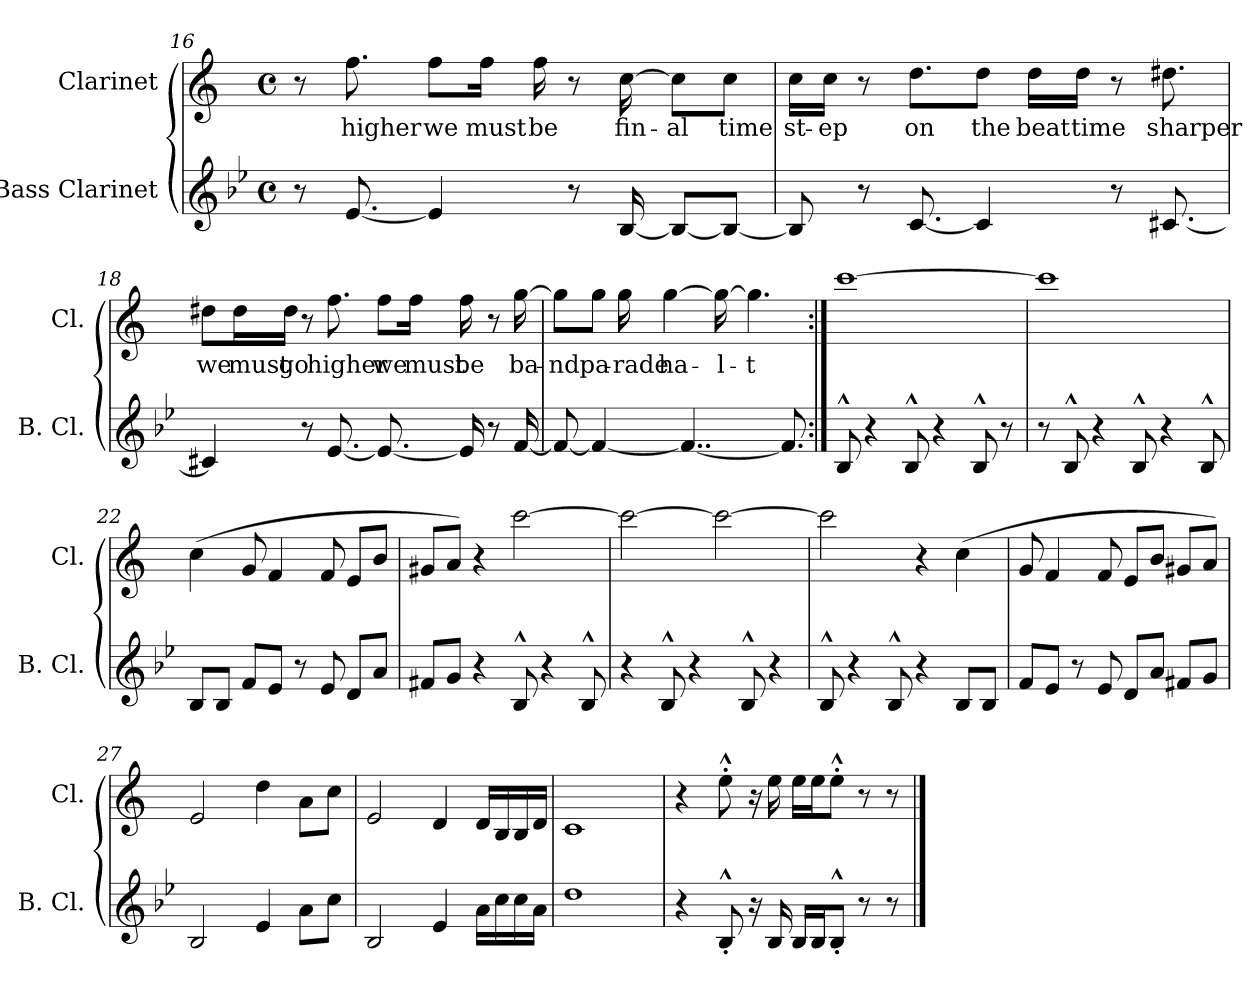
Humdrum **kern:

**kern	**kern	**text
*part2	*part1	*part1
*staff2	*staff1	*staff1
*I"Bass Clarinet	*I"Clarinet	*
*I'B. Cl.	*I'Cl.	*
*clefG2	*clefG2	*
*ITrd8c14	*ITrd1c2	*
*k[b-e-]	*k[b-e-]	*
*M4/4	*M4/4	*
*met(c)	*met(c)	*
=16	=16	=16
8r	8r	.
[8.E-	8.ee-	higher
4E-]	8ee-L	we
.	16ee-Jk	must
.	16ee-	be
8r	8r	.
[16BB-	[16b-	fin-
8BB-L_	8b-L]	-al
8BB-J_	8b-J	time
=17	=17	=17
8BB-]	16b-LL	st-
.	16b-JJ	-ep
8r	8r	.
[8.C	8.ccL	on
4C]	8ccJ	the
.	16ccLL	beat
.	16ccJJ	time
8r	8r	.
[8.C#X	8.cc#X	sharper
=18	=18	=18
4C#X]	8cc#XL	we
.	16cc#L	must
.	16cc#JJ	go
8r	8r	.
[8.E-	8.ee-	higher
8.E-_	8ee-L	we
.	16ee-Jk	must
16E-]	16ee-	be
8r	8r	.
[16F	[16ff	ba-
=19	=19	=19
8F_	8ffL]	-nd
4F_	8ffJ	pa-
.	16ff	-rade
.	[4ff	ha-
4..F_	.	.
.	16ff_	-l-
.	4.ff]	-t
8.F]	.	.
=20:|!	=20:|!	=20:|!
*	*MM150	*
8BB-^^	[1bb-	.
4r	.	.
8BB-^^	.	.
4r	.	.
8BB-^^	.	.
8r	.	.
=21	=21	=21
8r	1bb-]	.
8BB-^^	.	.
4r	.	.
8BB-^^	.	.
4r	.	.
8BB-^^	.	.
=22	=22	=22
8BB-L	(4b-	.
8BB-J	.	.
8FL	8f	.
8E-J	4e-	.
8r	.	.
8E-	8e-	.
8DL	8dL	.
8AJ	8aJ	.
=23	=23	=23
8F#XL	8f#XL	.
8GJ	8gJ)	.
4r	4r	.
8BB-^^	[2bb-	.
4r	.	.
8BB-^^	.	.
=24	=24	=24
4r	2bb-_	.
8BB-^^	.	.
4r	.	.
.	2bb-_	.
8BB-^^	.	.
4r	.	.
=25	=25	=25
8BB-^^	2bb-]	.
4r	.	.
8BB-^^	.	.
4r	4r	.
8BB-L	(4b-	.
8BB-J	.	.
=26	=26	=26
8FL	8f	.
8E-J	4e-	.
8r	.	.
8E-	8e-	.
8DL	8dL	.
8AJ	8aJ	.
8F#XL	8f#XL	.
8GJ	8gJ)	.
=27	=27	=27
2BB-	2d	.
4E-	4cc	.
8AL	8gL	.
8cJ	8b-J	.
=28	=28	=28
*	*MM100	*
2BB-	2d	.
4E-	4c	.
16ALL	16cLL	.
16c	16A	.
16c	16A	.
16AJJ	16cJJ	.
=29	=29	=29
1d	1B-	.
=30	=30	=30
4r	4r	.
8BB-^^'	8dd^^'	.
16r	16r	.
16BB-	16dd	.
16BB-LL	16ddLL	.
16BB-J	16ddJ	.
8BB-^^'J	8dd^^'J	.
8r	8r	.
8r	8r	.
==	==	==
*-	*-	*-
